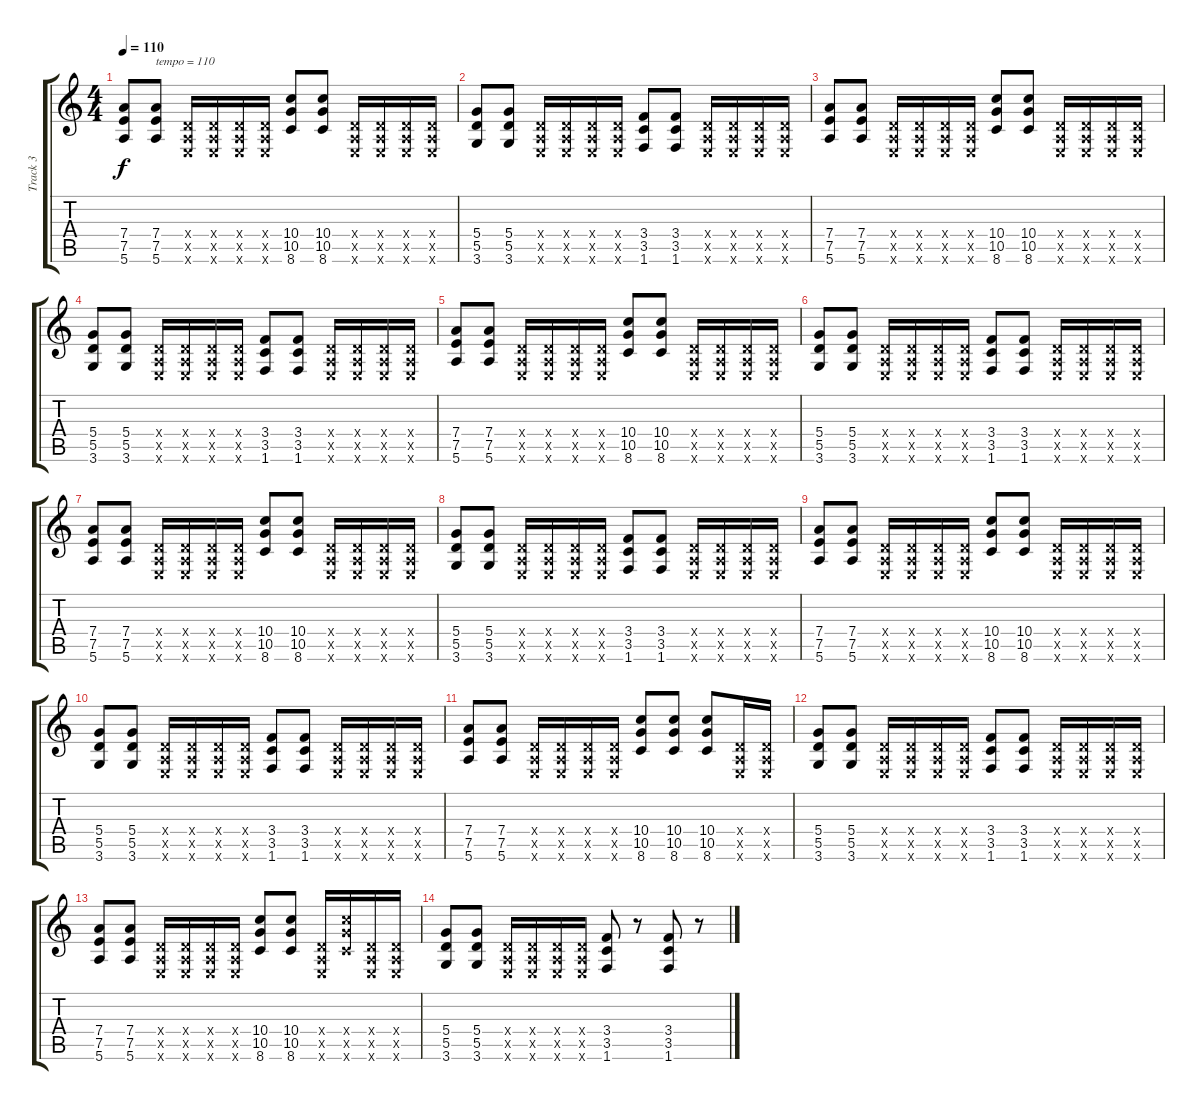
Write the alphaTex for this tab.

\track ("Track 3" "Track 3") {instrument acousticguitarnylon}
\staff {score tabs}
\tuning (E4 B3 G3 D3 A2 E2) {hide}
\ts (4 4)
\tempo 110
\clef g2
\ks c
(7.4 7.5 5.6).8{dy f} (7.4 7.5 5.6).8{txt "tempo = 110"} (0.4{x} 0.5{x} 0.6{x}).16 (0.4{x} 0.5{x} 0.6{x}).16 (0.4{x} 0.5{x} 0.6{x}).16 (0.4{x} 0.5{x} 0.6{x}).16 (10.4 10.5 8.6).8 (10.4 10.5 8.6).8 (0.4{x} 0.5{x} 0.6{x}).16 (0.4{x} 0.5{x} 0.6{x}).16 (0.4{x} 0.5{x} 0.6{x}).16 (0.4{x} 0.5{x} 0.6{x}).16 |
(5.4 5.5 3.6).8 (5.4 5.5 3.6).8 (0.4{x} 0.5{x} 0.6{x}).16 (0.4{x} 0.5{x} 0.6{x}).16 (0.4{x} 0.5{x} 0.6{x}).16 (0.4{x} 0.5{x} 0.6{x}).16 (3.4 3.5 1.6).8 (3.4 3.5 1.6).8 (0.4{x} 0.5{x} 0.6{x}).16 (0.4{x} 0.5{x} 0.6{x}).16 (0.4{x} 0.5{x} 0.6{x}).16 (0.4{x} 0.5{x} 0.6{x}).16 |
(7.4 7.5 5.6).8 (7.4 7.5 5.6).8 (0.4{x} 0.5{x} 0.6{x}).16 (0.4{x} 0.5{x} 0.6{x}).16 (0.4{x} 0.5{x} 0.6{x}).16 (0.4{x} 0.5{x} 0.6{x}).16 (10.4 10.5 8.6).8 (10.4 10.5 8.6).8 (0.4{x} 0.5{x} 0.6{x}).16 (0.4{x} 0.5{x} 0.6{x}).16 (0.4{x} 0.5{x} 0.6{x}).16 (0.4{x} 0.5{x} 0.6{x}).16 |
(5.4 5.5 3.6).8 (5.4 5.5 3.6).8 (0.4{x} 0.5{x} 0.6{x}).16 (0.4{x} 0.5{x} 0.6{x}).16 (0.4{x} 0.5{x} 0.6{x}).16 (0.4{x} 0.5{x} 0.6{x}).16 (3.4 3.5 1.6).8 (3.4 3.5 1.6).8 (0.4{x} 0.5{x} 0.6{x}).16 (0.4{x} 0.5{x} 0.6{x}).16 (0.4{x} 0.5{x} 0.6{x}).16 (0.4{x} 0.5{x} 0.6{x}).16 |
(7.4 7.5 5.6).8 (7.4 7.5 5.6).8 (0.4{x} 0.5{x} 0.6{x}).16 (0.4{x} 0.5{x} 0.6{x}).16 (0.4{x} 0.5{x} 0.6{x}).16 (0.4{x} 0.5{x} 0.6{x}).16 (10.4 10.5 8.6).8 (10.4 10.5 8.6).8 (0.4{x} 0.5{x} 0.6{x}).16 (0.4{x} 0.5{x} 0.6{x}).16 (0.4{x} 0.5{x} 0.6{x}).16 (0.4{x} 0.5{x} 0.6{x}).16 |
(5.4 5.5 3.6).8 (5.4 5.5 3.6).8 (0.4{x} 0.5{x} 0.6{x}).16 (0.4{x} 0.5{x} 0.6{x}).16 (0.4{x} 0.5{x} 0.6{x}).16 (0.4{x} 0.5{x} 0.6{x}).16 (3.4 3.5 1.6).8 (3.4 3.5 1.6).8 (0.4{x} 0.5{x} 0.6{x}).16 (0.4{x} 0.5{x} 0.6{x}).16 (0.4{x} 0.5{x} 0.6{x}).16 (0.4{x} 0.5{x} 0.6{x}).16 |
(7.4 7.5 5.6).8 (7.4 7.5 5.6).8 (0.4{x} 0.5{x} 0.6{x}).16 (0.4{x} 0.5{x} 0.6{x}).16 (0.4{x} 0.5{x} 0.6{x}).16 (0.4{x} 0.5{x} 0.6{x}).16 (10.4 10.5 8.6).8 (10.4 10.5 8.6).8 (0.4{x} 0.5{x} 0.6{x}).16 (0.4{x} 0.5{x} 0.6{x}).16 (0.4{x} 0.5{x} 0.6{x}).16 (0.4{x} 0.5{x} 0.6{x}).16 |
(5.4 5.5 3.6).8 (5.4 5.5 3.6).8 (0.4{x} 0.5{x} 0.6{x}).16 (0.4{x} 0.5{x} 0.6{x}).16 (0.4{x} 0.5{x} 0.6{x}).16 (0.4{x} 0.5{x} 0.6{x}).16 (3.4 3.5 1.6).8 (3.4 3.5 1.6).8 (0.4{x} 0.5{x} 0.6{x}).16 (0.4{x} 0.5{x} 0.6{x}).16 (0.4{x} 0.5{x} 0.6{x}).16 (0.4{x} 0.5{x} 0.6{x}).16 |
(7.4 7.5 5.6).8 (7.4 7.5 5.6).8 (0.4{x} 0.5{x} 0.6{x}).16 (0.4{x} 0.5{x} 0.6{x}).16 (0.4{x} 0.5{x} 0.6{x}).16 (0.4{x} 0.5{x} 0.6{x}).16 (10.4 10.5 8.6).8 (10.4 10.5 8.6).8 (0.4{x} 0.5{x} 0.6{x}).16 (0.4{x} 0.5{x} 0.6{x}).16 (0.4{x} 0.5{x} 0.6{x}).16 (0.4{x} 0.5{x} 0.6{x}).16 |
(5.4 5.5 3.6).8 (5.4 5.5 3.6).8 (0.4{x} 0.5{x} 0.6{x}).16 (0.4{x} 0.5{x} 0.6{x}).16 (0.4{x} 0.5{x} 0.6{x}).16 (0.4{x} 0.5{x} 0.6{x}).16 (3.4 3.5 1.6).8 (3.4 3.5 1.6).8 (0.4{x} 0.5{x} 0.6{x}).16 (0.4{x} 0.5{x} 0.6{x}).16 (0.4{x} 0.5{x} 0.6{x}).16 (0.4{x} 0.5{x} 0.6{x}).16 |
(7.4 7.5 5.6).8 (7.4 7.5 5.6).8 (0.4{x} 0.5{x} 0.6{x}).16 (0.4{x} 0.5{x} 0.6{x}).16 (0.4{x} 0.5{x} 0.6{x}).16 (0.4{x} 0.5{x} 0.6{x}).16 (10.4 10.5 8.6).8 (10.4 10.5 8.6).8 (10.4 10.5 8.6).8 (0.4{x} 0.5{x} 0.6{x}).16 (0.4{x} 0.5{x} 0.6{x}).16 |
(5.4 5.5 3.6).8 (5.4 5.5 3.6).8 (0.4{x} 0.5{x} 0.6{x}).16 (0.4{x} 0.5{x} 0.6{x}).16 (0.4{x} 0.5{x} 0.6{x}).16 (0.4{x} 0.5{x} 0.6{x}).16 (3.4 3.5 1.6).8 (3.4 3.5 1.6).8 (0.4{x} 0.5{x} 0.6{x}).16 (0.4{x} 0.5{x} 0.6{x}).16 (0.4{x} 0.5{x} 0.6{x}).16 (0.4{x} 0.5{x} 0.6{x}).16 |
(7.4 7.5 5.6).8 (7.4 7.5 5.6).8 (0.4{x} 0.5{x} 0.6{x}).16 (0.4{x} 0.5{x} 0.6{x}).16 (0.4{x} 0.5{x} 0.6{x}).16 (0.4{x} 0.5{x} 0.6{x}).16 (10.4 10.5 8.6).8 (10.4 10.5 8.6).8 (0.4{x} 0.5{x} 0.6{x}).16 (10.4{x} 10.5{x} 8.6{x}).16 (0.4{x} 0.5{x} 0.6{x}).16 (0.4{x} 0.5{x} 0.6{x}).16 |
(5.4 5.5 3.6).8 (5.4 5.5 3.6).8 (0.4{x} 0.5{x} 0.6{x}).16 (0.4{x} 0.5{x} 0.6{x}).16 (0.4{x} 0.5{x} 0.6{x}).16 (0.4{x} 0.5{x} 0.6{x}).16 (3.4 3.5 1.6).8 r.8 (3.4 3.5 1.6).8 r.8
